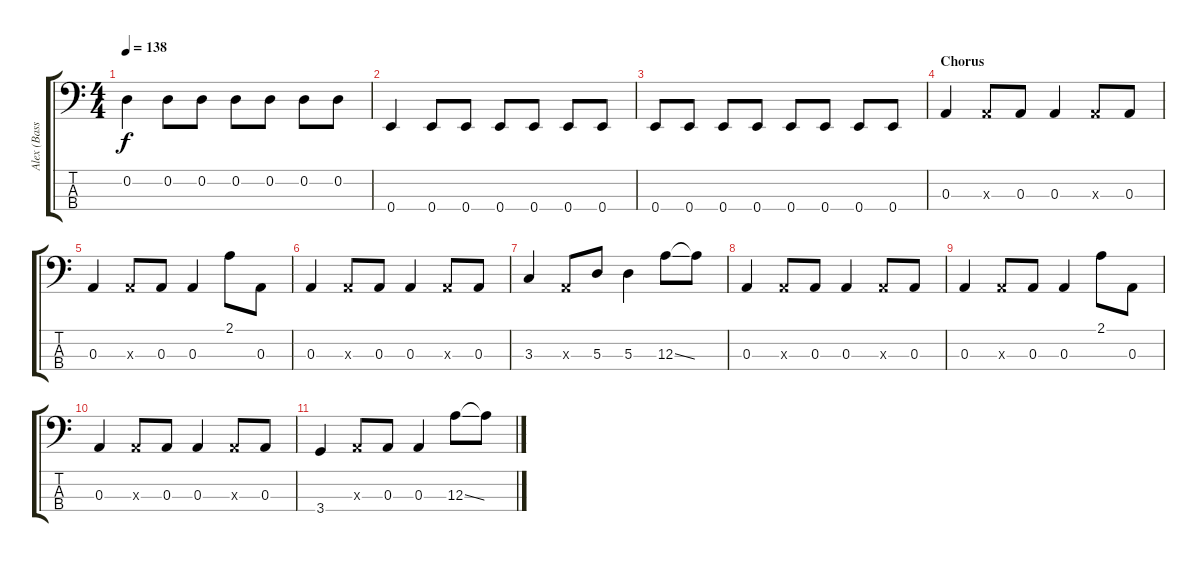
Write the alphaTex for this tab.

\track ("Alex (Bass)" "Alex (Bass") {instrument electricbasspick}
\staff {score tabs}
\tuning (G2 D2 A1 E1) {hide}
\ts (4 4)
\tempo 138
\clef f4
\ks c
0.2.4{dy f} 0.2.8 0.2.8 0.2.8 0.2.8 0.2.8 0.2.8 |
0.4.4 0.4.8 0.4.8 0.4.8 0.4.8 0.4.8 0.4.8 |
0.4.8 0.4.8 0.4.8 0.4.8 0.4.8 0.4.8 0.4.8 0.4.8 |
\section ("" "Chorus")
0.3.4 0.3{x}.8 0.3.8 0.3.4 0.3{x}.8 0.3.8 |
0.3.4 0.3{x}.8 0.3.8 0.3.4 2.1.8 0.3.8 |
0.3.4 0.3{x}.8 0.3.8 0.3.4 0.3{x}.8 0.3.8 |
3.3.4 0.3{x}.8 5.3.8 5.3.4 12.3{ss}.8 12.3{t}.8 |
0.3.4 0.3{x}.8 0.3.8 0.3.4 0.3{x}.8 0.3.8 |
0.3.4 0.3{x}.8 0.3.8 0.3.4 2.1.8 0.3.8 |
0.3.4 0.3{x}.8 0.3.8 0.3.4 0.3{x}.8 0.3.8 |
3.4.4 0.3{x}.8 0.3.8 0.3.4 12.3{ss}.8 12.3{t}.8
